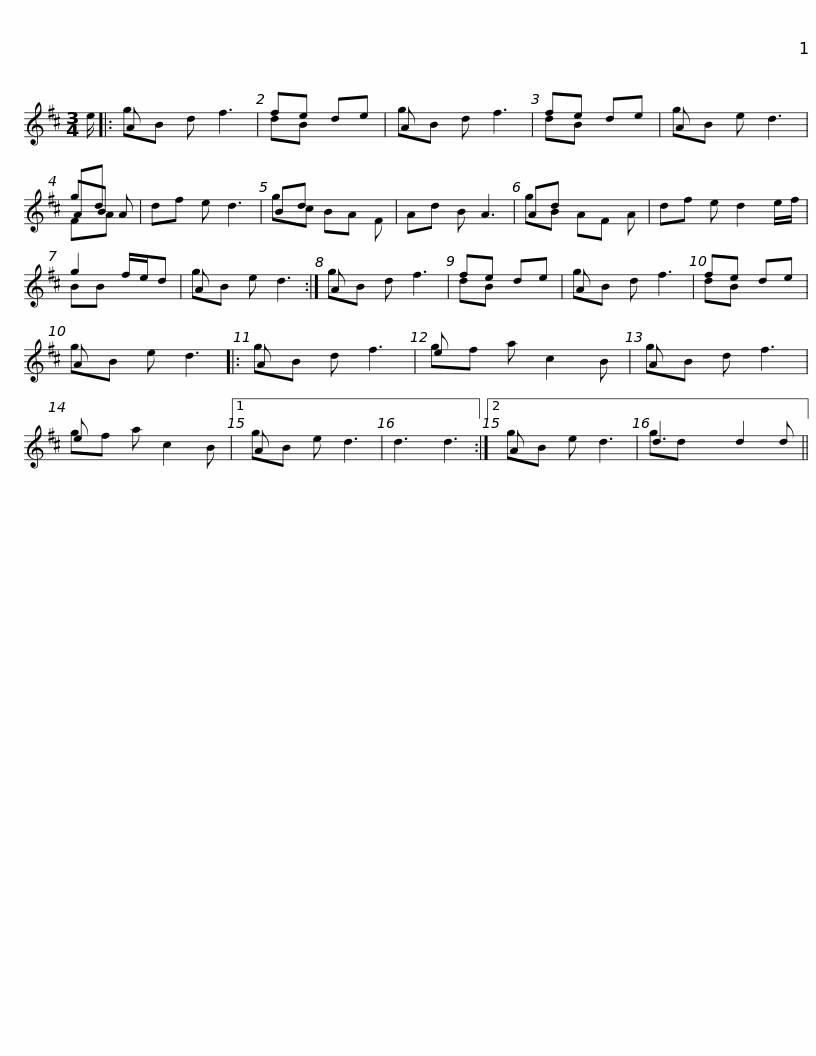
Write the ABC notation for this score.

X:1
%%score ( 1 2 3 )
L:1/8
M:3/4
I:linebreak $
K:D
V:1 treble
V:2 treble
V:3 treble
V:1
 e/ |: A x5 | fe de | A x5 | fe de | %5
 A x5 | Ad x | df e d3 | Bd x3 |$ Ad B A3 | %10
 Ad x3 | df e d2 e/f/ | g2 f/e/d | A x5 :| A x5 | %15
 fe de | A x5 |$ fe de | A x5 |: A x5 | %20
 e x5 | A x5 | e x5 |1 A x5 | d3 d3 :|2$ %25
 A x5 | d3 d2 d || %27
V:2
 x/ |: gB d f3 | dB x2 | gB d f3 | dB x2 | %5
 gB e d3 | gB A | x6 | gc BA F |$ x6 | %10
 gB AF A | x6 | BB x2 | gB e d3 :| gB d f3 | %15
 dB x2 | gB d f3 |$ dB x2 | gB e d3 |: gB d f3 | %20
 gf a c2 B | gB d f3 | gf a c2 B |1 gB e d3 | x6 :|2$ %25
 gB e d3 | gd x4 || %27
V:3
 x/ |: x6 | x4 | x6 | x4 | %5
 x6 | FA x | x6 | x5 |$ x6 | %10
 x5 | x6 | x4 | x6 :| x6 | %15
 x4 | x6 |$ x4 | x6 |: x6 | %20
 x6 | x6 | x6 |1 x6 | x6 :|2$ %25
 x6 | x6 || %27
